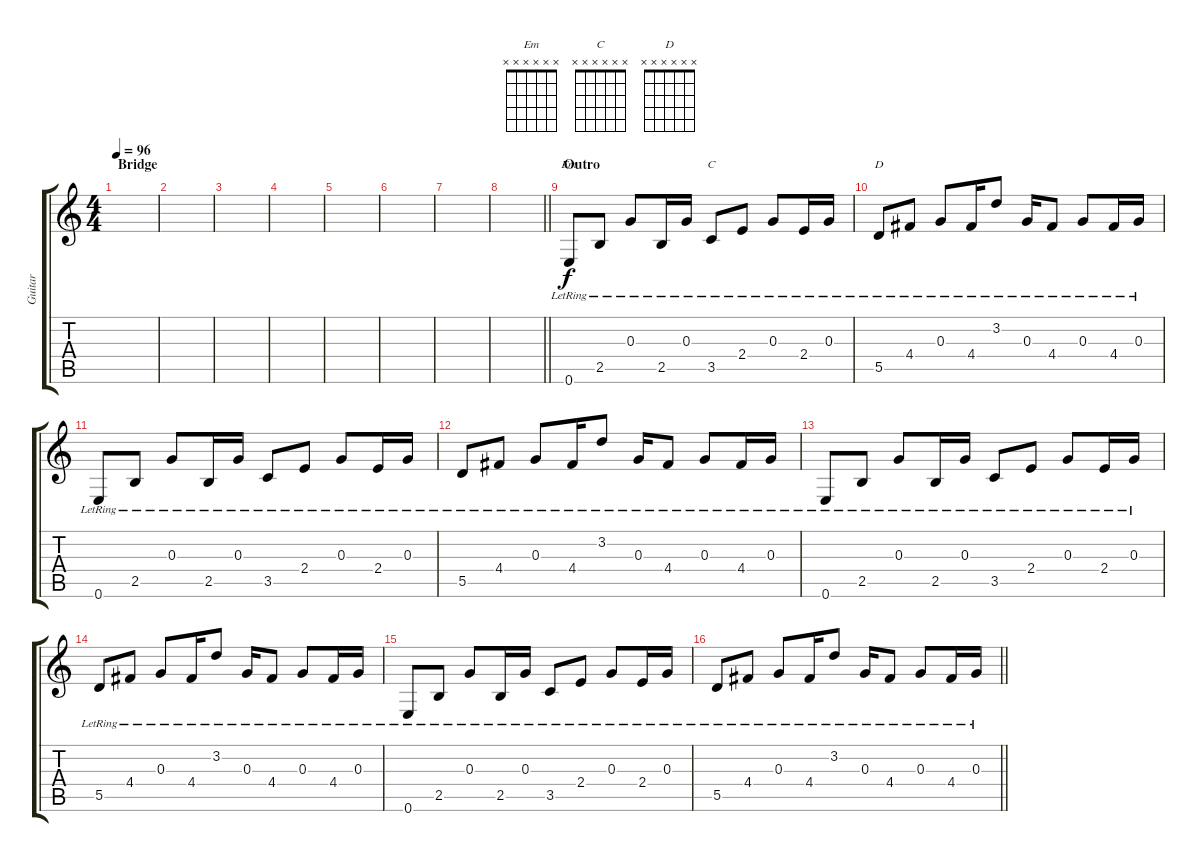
\track ("Guitar" "Guitar") {instrument acousticguitarsteel}
\staff {score tabs}
\tuning (E4 B3 G3 D3 A2 E2) {hide}
\chord ("Em" x x x x x x)
\chord ("C" x x x x x x)
\chord ("D" x x x x x x)
\ts (4 4)
\section ("" "Bridge")
\tempo 96
\clef g2
\ks c
|
|
|
|
|
|
|
\barLineRight lightlight
|
\section ("" "Outro")
0.6{lr}.8{ch "Em"} 2.5{lr}.8 0.3{lr}.8 2.5{lr}.16 0.3{lr}.16 3.5{lr}.8{ch "C"} 2.4{lr}.8 0.3{lr}.8 2.4{lr}.16 0.3{lr}.16 |
5.5{lr}.8{ch "D"} 4.4{lr}.8 0.3{lr}.8 4.4{lr}.16 3.2{lr}.8 0.3{lr}.16 4.4{lr}.8 0.3{lr}.8 4.4{lr}.16 0.3{lr}.16 |
0.6{lr}.8 2.5{lr}.8 0.3{lr}.8 2.5{lr}.16 0.3{lr}.16 3.5{lr}.8 2.4{lr}.8 0.3{lr}.8 2.4{lr}.16 0.3{lr}.16 |
5.5{lr}.8 4.4{lr}.8 0.3{lr}.8 4.4{lr}.16 3.2{lr}.8 0.3{lr}.16 4.4{lr}.8 0.3{lr}.8 4.4{lr}.16 0.3{lr}.16 |
0.6{lr}.8{volume 0} 2.5{lr}.8 0.3{lr}.8 2.5{lr}.16 0.3{lr}.16 3.5{lr}.8 2.4{lr}.8 0.3{lr}.8 2.4{lr}.16 0.3{lr}.16 |
5.5{lr}.8 4.4{lr}.8 0.3{lr}.8 4.4{lr}.16 3.2{lr}.8 0.3{lr}.16 4.4{lr}.8 0.3{lr}.8 4.4{lr}.16 0.3{lr}.16 |
0.6{lr}.8 2.5{lr}.8 0.3{lr}.8 2.5{lr}.16 0.3{lr}.16 3.5{lr}.8 2.4{lr}.8 0.3{lr}.8 2.4{lr}.16 0.3{lr}.16 |
\barLineRight lightlight
5.5{lr}.8 4.4{lr}.8 0.3{lr}.8 4.4{lr}.16 3.2{lr}.8 0.3{lr}.16 4.4{lr}.8 0.3{lr}.8 4.4{lr}.16 0.3{lr}.16
